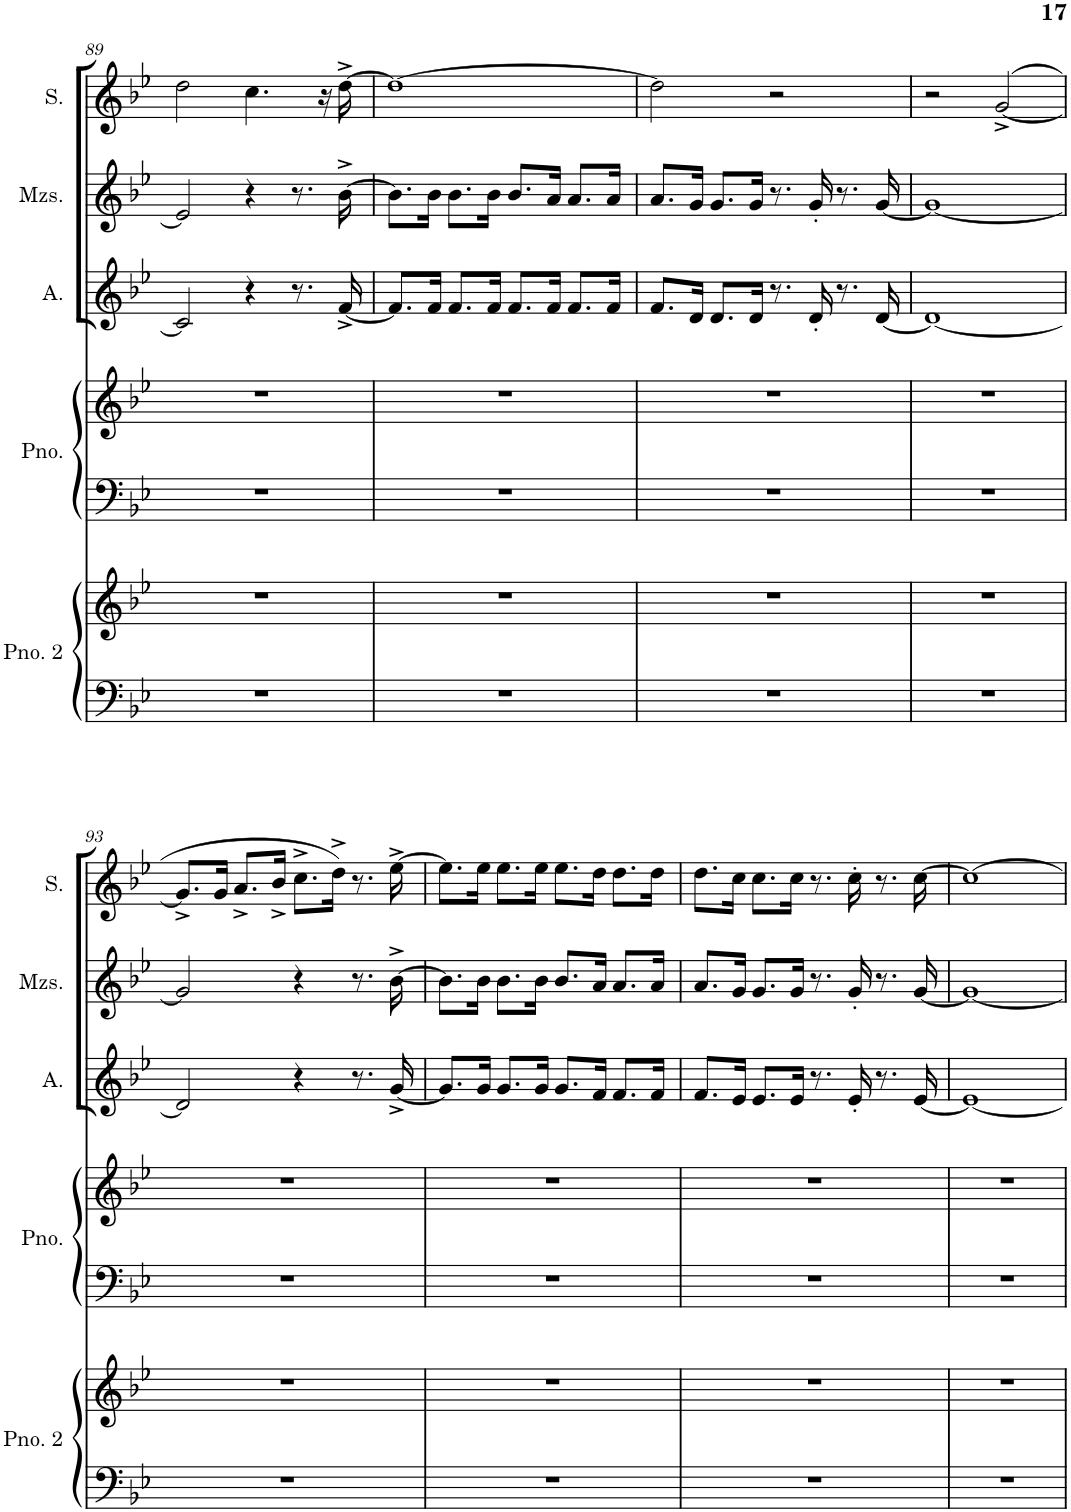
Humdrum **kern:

**kern	**kern	**kern	**kern	**kern	**kern	**kern
*part5	*part5	*part4	*part4	*part3	*part2	*part1
*staff7	*staff6	*staff5	*staff4	*staff3	*staff2	*staff1
*I"Piano 2	*	*I"Piano	*	*I"Alto	*I"Mezzo-soprano	*I"Soprano
*I'Pno. 2	*	*I'Pno.	*	*I'A.	*I'Mzs.	*I'S.
!!LO:PB:g=z
*clefF4	*clefG2	*clefF4	*clefG2	*clefG2	*clefG2	*clefG2
*k[b-e-]	*k[b-e-]	*k[b-e-]	*k[b-e-]	*k[b-e-]	*k[b-e-]	*k[b-e-]
*M4/4	*M4/4	*M4/4	*M4/4	*M4/4	*M4/4	*M4/4
=89	=89	=89	=89	=89	=89	=89
1r	1r	1r	1r	2c/]	2e-/]	2dd\
.	.	.	.	4r	4r	4.cc\
.	.	.	.	8.r	8.r	.
.	.	.	.	.	.	16r
.	.	.	.	[16f^/	[16b-^\	[16dd^\
=90	=90	=90	=90	=90	=90	=90
1r	1r	1r	1r	8.f/L]	8.b-\L]	1dd_
.	.	.	.	16f/Jk	16b-\Jk	.
.	.	.	.	8.f/L	8.b-\L	.
.	.	.	.	16f/Jk	16b-\Jk	.
.	.	.	.	8.f/L	8.b-/L	.
.	.	.	.	16f/Jk	16a/Jk	.
.	.	.	.	8.f/L	8.a/L	.
.	.	.	.	16f/Jk	16a/Jk	.
=91	=91	=91	=91	=91	=91	=91
1r	1r	1r	1r	8.f/L	8.a/L	2dd\]
.	.	.	.	16d/Jk	16g/Jk	.
.	.	.	.	8.d/L	8.g/L	.
.	.	.	.	16d/Jk	16g/Jk	.
.	.	.	.	8.r	8.r	2r
.	.	.	.	16d'/	16g'/	.
.	.	.	.	8.r	8.r	.
.	.	.	.	[16d/	[16g/	.
=92	=92	=92	=92	=92	=92	=92
1r	1r	1r	1r	1d_	1g_	2r
.	.	.	.	.	.	([2g^/
!!LO:LB:g=z
=93	=93	=93	=93	=93	=93	=93
1r	1r	1r	1r	2d/]	2g/]	8.g^/L]
.	.	.	.	.	.	16g/Jk
.	.	.	.	.	.	8.a^/L
.	.	.	.	.	.	16b-^/Jk
.	.	.	.	4r	4r	8.cc^\L
.	.	.	.	.	.	16dd^\Jk)
.	.	.	.	8.r	8.r	8.r
.	.	.	.	[16g^/	[16b-^\	[16ee-^\
=94	=94	=94	=94	=94	=94	=94
1r	1r	1r	1r	8.g/L]	8.b-\L]	8.ee-\L]
.	.	.	.	16g/Jk	16b-\Jk	16ee-\Jk
.	.	.	.	8.g/L	8.b-\L	8.ee-\L
.	.	.	.	16g/Jk	16b-\Jk	16ee-\Jk
.	.	.	.	8.g/L	8.b-/L	8.ee-\L
.	.	.	.	16f/Jk	16a/Jk	16dd\Jk
.	.	.	.	8.f/L	8.a/L	8.dd\L
.	.	.	.	16f/Jk	16a/Jk	16dd\Jk
=95	=95	=95	=95	=95	=95	=95
1r	1r	1r	1r	8.f/L	8.a/L	8.dd\L
.	.	.	.	16e-/Jk	16g/Jk	16cc\Jk
.	.	.	.	8.e-/L	8.g/L	8.cc\L
.	.	.	.	16e-/Jk	16g/Jk	16cc\Jk
.	.	.	.	8.r	8.r	8.r
.	.	.	.	16e-'/	16g'/	16cc'\
.	.	.	.	8.r	8.r	8.r
.	.	.	.	[16e-/	[16g/	[16cc\
=96	=96	=96	=96	=96	=96	=96
1r	1r	1r	1r	1e-_	1g_	1cc_
=	=	=	=	=	=	=
*-	*-	*-	*-	*-	*-	*-
